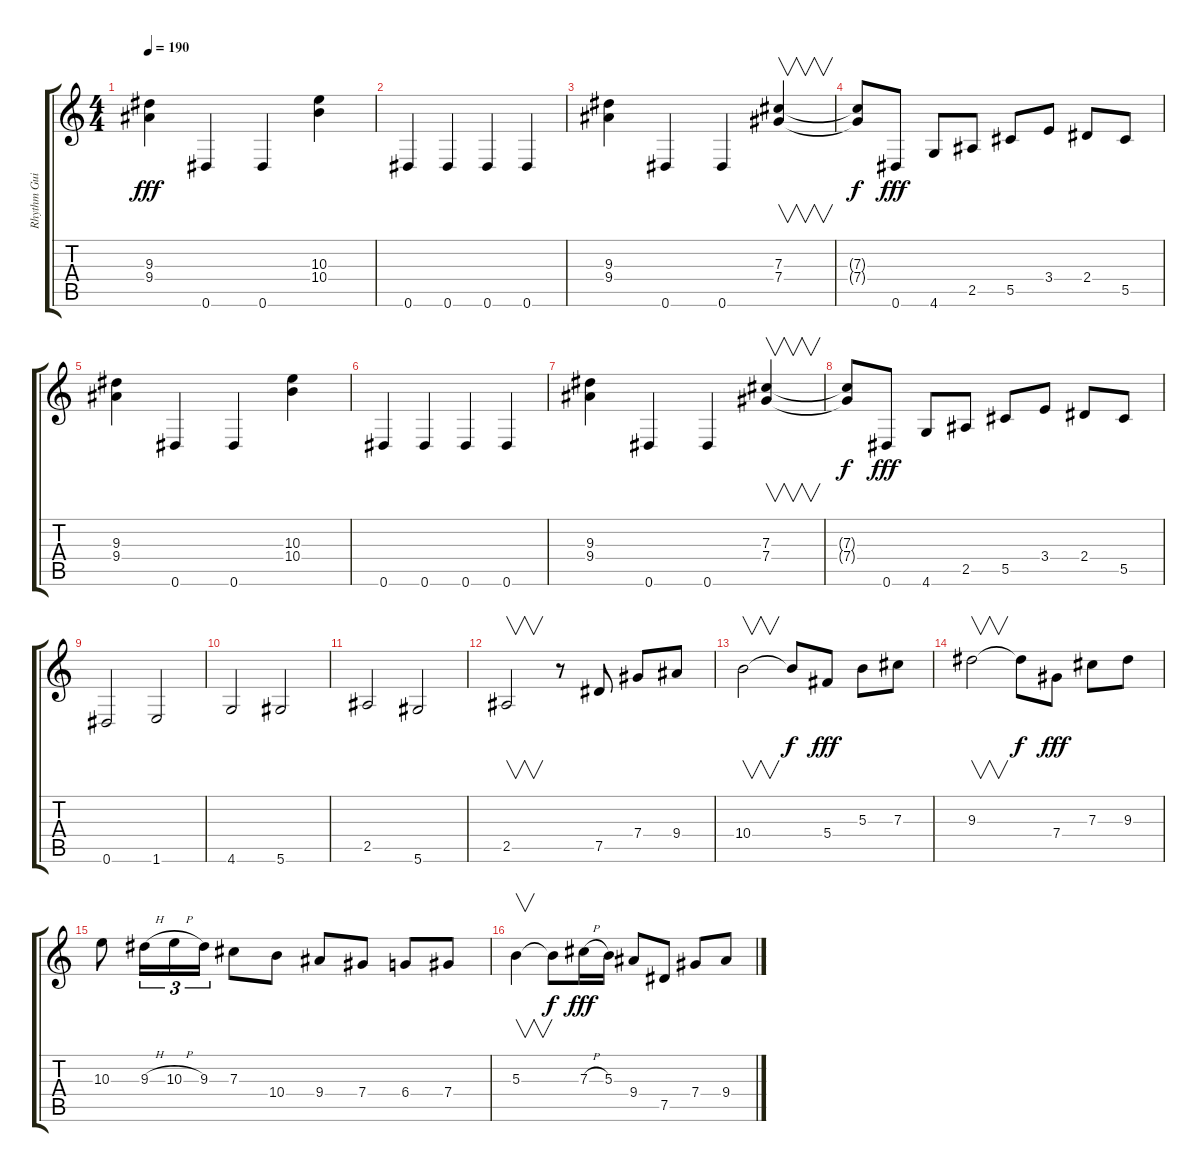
\track ("Rhythm Guitar" "Rhythm Gui") {instrument overdrivenguitar}
\staff {score tabs}
\tuning (Eb4 Bb3 Gb3 Db3 Ab2 Eb2) {hide}
\ts (4 4)
\tempo 190
\clef g2
\ks c
(9.3 9.4).4{dy fff} 0.6.4 0.6.4 (10.3 10.4).4 |
0.6.4 0.6.4 0.6.4 0.6.4 |
(9.3 9.4).4 0.6.4 0.6.4 (7.3 7.4).4{v} |
(7.3{t} 7.4{t}).8{dy f} 0.6.8{dy fff} 4.6.8 2.5.8 5.5.8 3.4.8 2.4.8 5.5.8 |
(9.3 9.4).4 0.6.4 0.6.4 (10.3 10.4).4 |
0.6.4 0.6.4 0.6.4 0.6.4 |
(9.3 9.4).4 0.6.4 0.6.4 (7.3 7.4).4{v} |
(7.3{t} 7.4{t}).8{dy f} 0.6.8{dy fff} 4.6.8 2.5.8 5.5.8 3.4.8 2.4.8 5.5.8 |
0.6.2 1.6.2 |
4.6.2 5.6.2 |
2.5.2 5.6.2 |
2.5.2{v} r.8 7.5.8{volume 15} 7.4.8 9.4.8 |
10.4.2{v} 10.4{t}.8{dy f} 5.4.8{dy fff} 5.3.8 7.3.8 |
9.3.2{v} 9.3{t}.8{dy f} 7.4.8{dy fff} 7.3.8 9.3.8 |
10.3.8 9.3{h}.16{tu (3 2)} 10.3{h}.16{tu (3 2)} 9.3.16{tu (3 2)} 7.3.8 10.4.8 9.4.8 7.4.8 6.4.8 7.4.8 |
5.3.4{v} 5.3{t}.8{dy f} 7.3{h}.16{dy fff} 5.3.16 9.4.8 7.5.8 7.4.8 9.4.8
